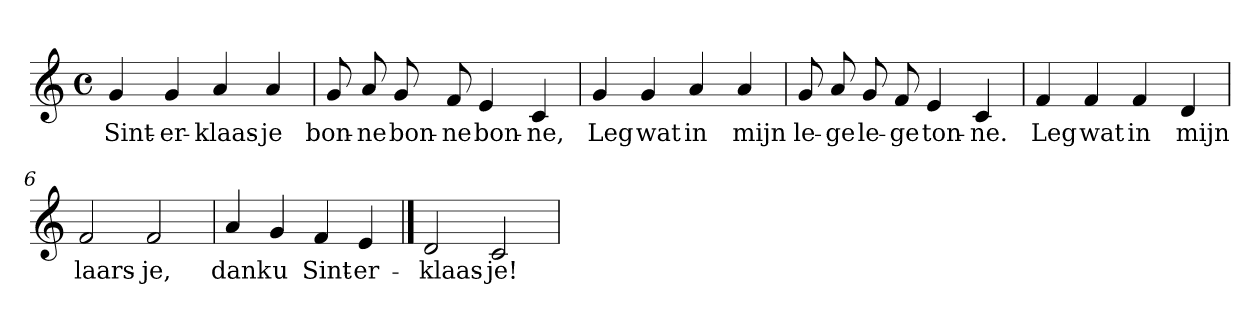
**kern	**text
*part1	*part1
*staff1	*staff1
*clefG2	*
*k[]	*
*C:	*
*M4/4	*
*met(c)	*
=1	=1
4g	-Sint-
4g	-er-
4a	-klaas-
4a	-je
=2	=2
8gL	-bon-
8a	-ne
8g	-bon-
8f	-ne
4e	-bon-
4c	-ne,
=3	=3
4g	-Leg
4g	-wat
4a	-in
4a	-mijn
=4	=4
8gL	-le-
8a	-ge
8g	-le-
8f	-ge
4e	-ton-
4c	-ne.
=5	=5
4f	-Leg
4f	-wat
4f	-in
4d	-mijn
=6	=6
2f	-laars-
2f	-je,
=7	=7
4a	-dank
4g	-u
4f	-Sint-
4e	-er-
==8	==8
2d	-klaas-
2c	-je!
=	=
*-	*-
